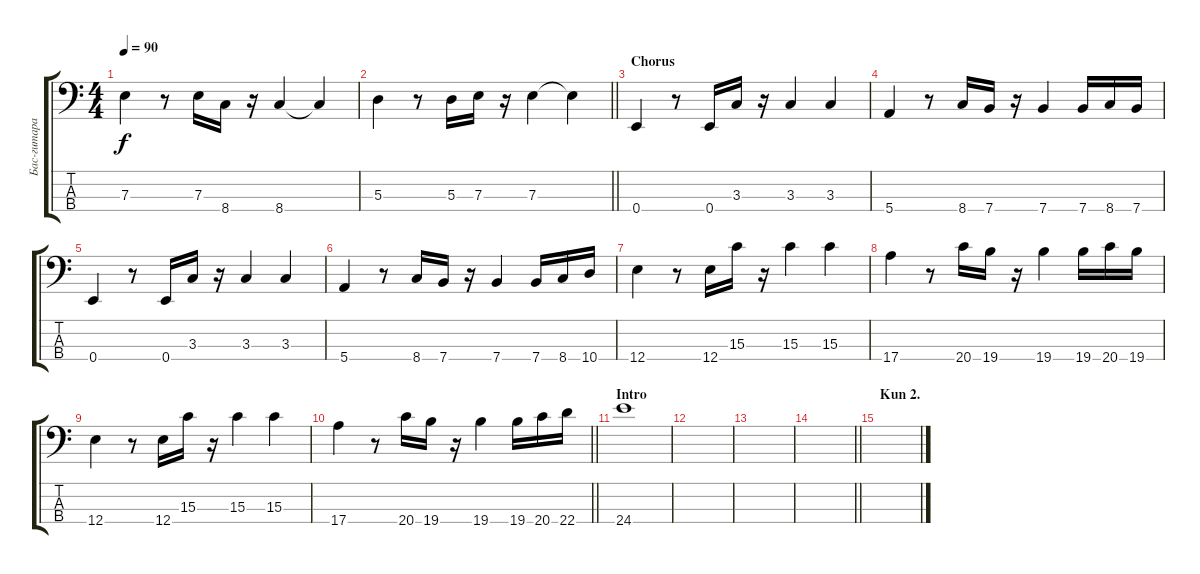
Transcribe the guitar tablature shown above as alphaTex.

\track ("Бас-гитара" "Бас-гитара") {instrument electricbassfinger}
\staff {score tabs}
\tuning (G2 D2 A1 E1) {hide}
\ts (4 4)
\tempo 90
\clef f4
\ks c
7.3.4{dy f} r.8 7.3.16 8.4.16 r.16 8.4.4 8.4{t}.4 |
\barLineRight lightlight
5.3.4 r.8 5.3.16 7.3.16 r.16 7.3.4 7.3{t}.4 |
\section ("" "Chorus")
0.4.4 r.8 0.4.16 3.3.16 r.16 3.3.4 3.3.4 |
5.4.4 r.8 8.4.16 7.4.16 r.16 7.4.4 7.4.16 8.4.16 7.4.16 |
0.4.4 r.8 0.4.16 3.3.16 r.16 3.3.4 3.3.4 |
5.4.4 r.8 8.4.16 7.4.16 r.16 7.4.4 7.4.16 8.4.16 10.4.16 |
12.4.4 r.8 12.4.16 15.3.16 r.16 15.3.4 15.3.4 |
17.4.4 r.8 20.4.16 19.4.16 r.16 19.4.4 19.4.16 20.4.16 19.4.16 |
12.4.4 r.8 12.4.16 15.3.16 r.16 15.3.4 15.3.4 |
\barLineRight lightlight
17.4.4 r.8 20.4.16 19.4.16 r.16 19.4.4 19.4.16 20.4.16 22.4.16 |
\section ("" "Intro")
24.4.1 |
|
|
\barLineRight lightlight
|
\section ("" "Kun 2. ")
